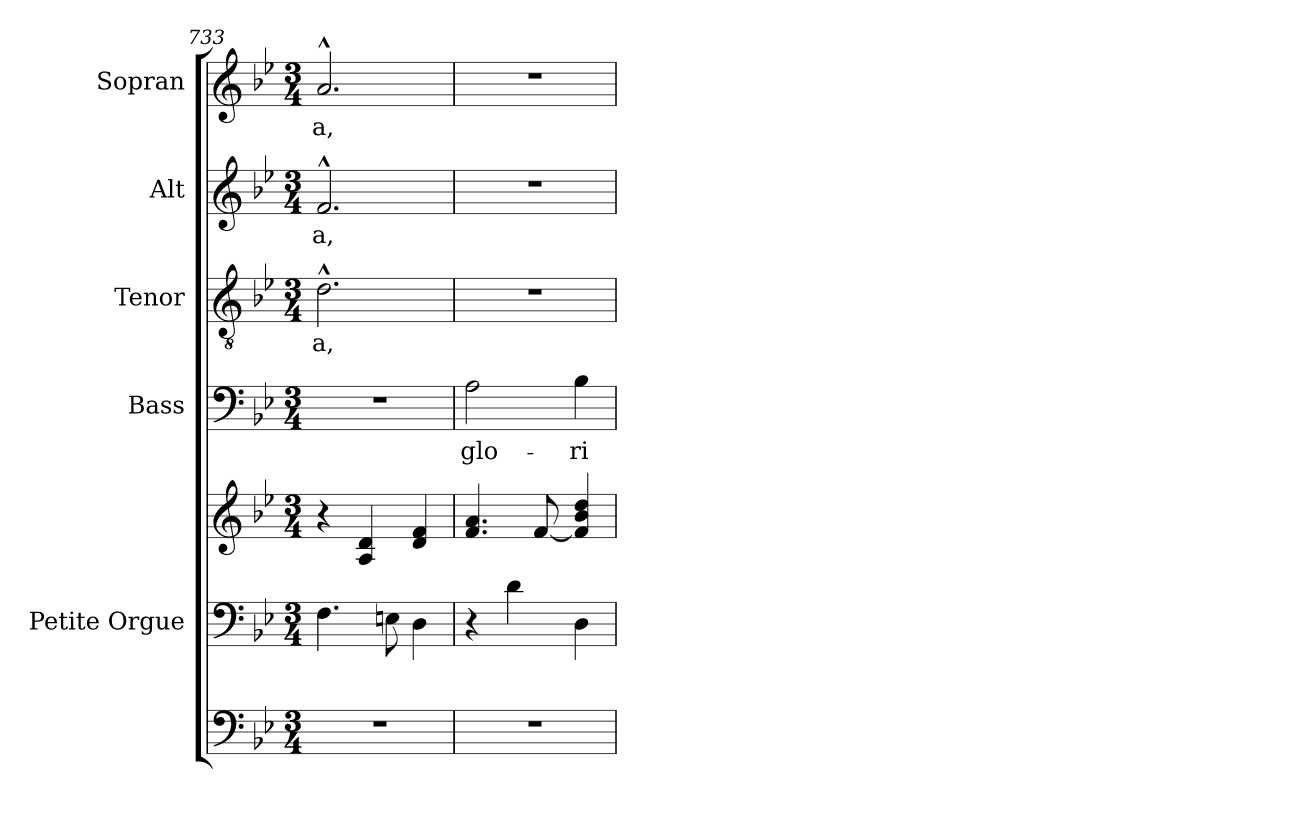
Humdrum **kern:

**kern	**kern	**kern	**kern	**text	**kern	**text	**kern	**text	**kern	**text
*part6	*part5	*part5	*part4	*part4	*part3	*part3	*part2	*part2	*part1	*part1
*staff7	*staff6	*staff5	*staff4	*staff4	*staff3	*staff3	*staff2	*staff2	*staff1	*staff1
*	*I"Petite Orgue	*	*I"Bass	*	*I"Tenor	*	*I"Alt	*	*I"Sopran	*
*	*I'Org. 1	*	*I'B.	*	*I'T.	*	*I'A.	*	*I'S.	*
*clefF4	*clefF4	*clefG2	*clefF4	*	*clefGv2	*	*clefG2	*	*clefG2	*
*k[b-e-]	*k[b-e-]	*k[b-e-]	*k[b-e-]	*	*k[b-e-]	*	*k[b-e-]	*	*k[b-e-]	*
*B-:	*B-:	*B-:	*B-:	*	*B-:	*	*B-:	*	*B-:	*
*M3/4	*M3/4	*M3/4	*M3/4	*	*M3/4	*	*M3/4	*	*M3/4	*
=733	=733	=733	=733	=733	=733	=733	=733	=733	=733	=733
!	!	!	!	!	!	!LO:LY:b	!	!LO:LY:b	!	!LO:LY:b
2.r	4.F\	4r	2.r	.	2.d^^>\	-a,	2.f^^>/	-a,	2.a^^>/	-a,
.	.	4A/ 4d/	.	.	.	.	.	.	.	.
.	8En\	.	.	.	.	.	.	.	.	.
.	4D\	4d/ 4f/	.	.	.	.	.	.	.	.
=734	=734	=734	=734	=734	=734	=734	=734	=734	=734	=734
!	!	!	!	!LO:LY:b	!	!	!	!	!	!
2.r	4r	4.f/ 4.a/	2A\	glo-	2.r	.	2.r	.	2.r	.
.	4d\	.	.	.	.	.	.	.	.	.
.	.	[8f/	.	.	.	.	.	.	.	.
!	!	!	!	!LO:LY:b	!	!	!	!	!	!
.	4D\	4f/] 4b-/ 4dd/	4B-\	-ri-	.	.	.	.	.	.
=	=	=	=	=	=	=	=	=	=	=
*-	*-	*-	*-	*-	*-	*-	*-	*-	*-	*-
